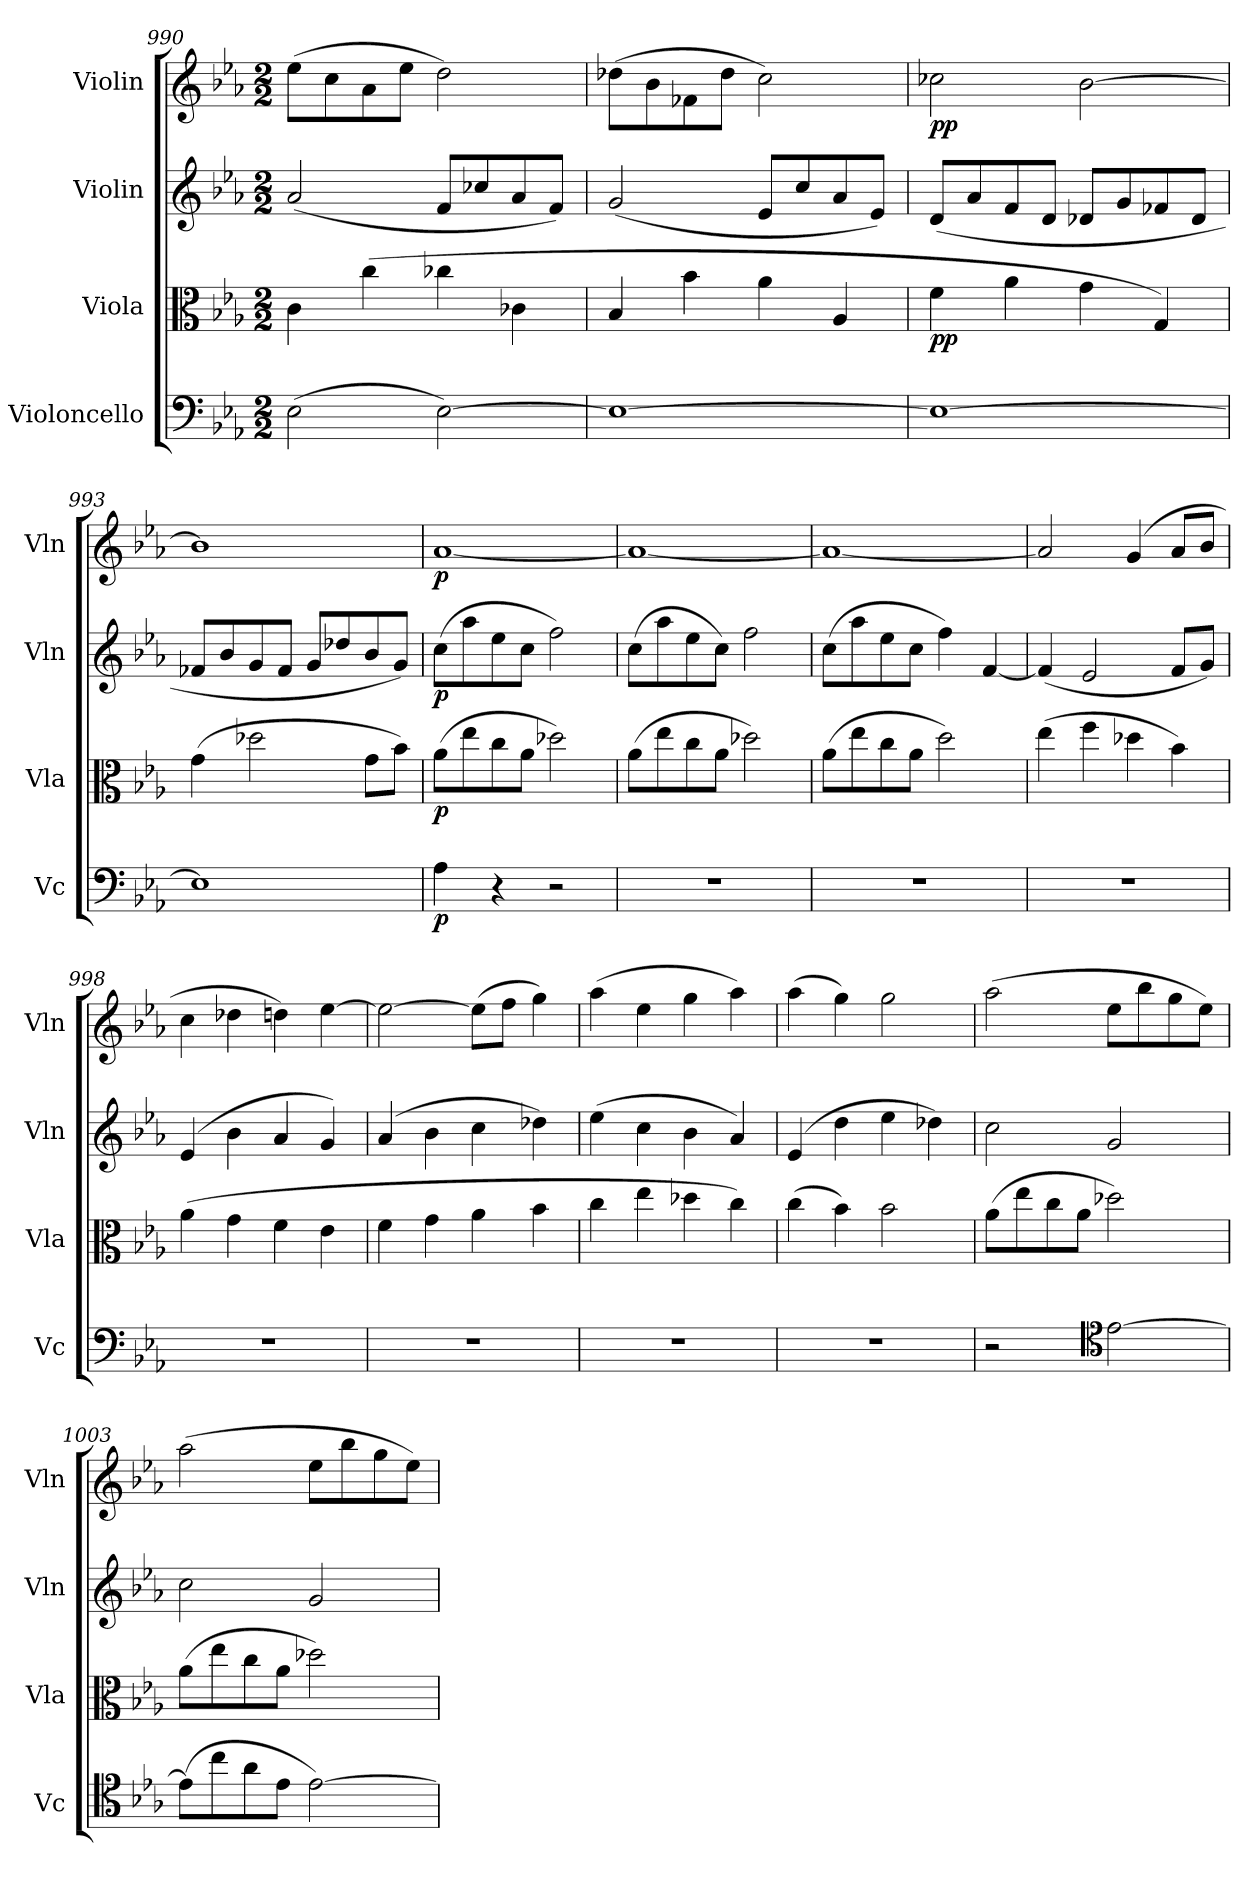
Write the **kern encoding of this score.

**kern	**dynam	**kern	**dynam	**kern	**dynam	**kern	**dynam
*part4	*part4	*part3	*part3	*part2	*part2	*part1	*part1
*staff4	*staff4	*staff3	*staff3	*staff2	*staff2	*staff1	*staff1
*I"Violoncello	*	*I"Viola	*	*I"Violin	*	*I"Violin	*
*I'Vc	*	*I'Vla	*	*I'Vln	*	*I'Vln	*
*clefF4	*	*clefC3	*	*clefG2	*	*clefG2	*
*k[b-e-a-]	*	*k[b-e-a-]	*	*k[b-e-a-]	*	*k[b-e-a-]	*
*E-:	*	*E-:	*	*E-:	*	*E-:	*
*M2/2	*	*M2/2	*	*M2/2	*	*M2/2	*
=990	=990	=990	=990	=990	=990	=990	=990
(2E-	.	4c	.	(2a-	.	(8ee-\L	.
.	.	.	.	.	.	8cc\	.
.	.	(4cc	.	.	.	8a-\	.
.	.	.	.	.	.	8ee-\J	.
[2E-)	.	4cc-X	.	8f/L	.	2dd)	.
.	.	.	.	8cc-X/	.	.	.
.	.	4c-X	.	8a-/	.	.	.
.	.	.	.	8f/J)	.	.	.
=991	=991	=991	=991	=991	=991	=991	=991
1E-_	.	4B-	.	(2g	.	(8dd-X\L	.
.	.	.	.	.	.	8b-\	.
.	.	4b-	.	.	.	8f-X\	.
.	.	.	.	.	.	8dd-\J	.
.	.	4a-	.	8e-/L	.	2cc)	.
.	.	.	.	8cc/	.	.	.
.	.	4A-	.	8a-/	.	.	.
.	.	.	.	8e-/J)	.	.	.
=992	=992	=992	=992	=992	=992	=992	=992
1E-_	.	4f	pp	(8d/L	.	2cc-X	pp
.	.	.	.	8a-/	.	.	.
.	.	4a-	.	8f/	.	.	.
.	.	.	.	8d/J	.	.	.
.	.	4g	.	8d-X/L	.	[2b-	.
.	.	.	.	8g/	.	.	.
.	.	4G)	.	8f-X/	.	.	.
.	.	.	.	8d-/J	.	.	.
=993	=993	=993	=993	=993	=993	=993	=993
1E-]	.	(4g	.	8f-X/L	.	1b-]	.
.	.	.	.	8b-/	.	.	.
.	.	2dd-X	.	8g/	.	.	.
.	.	.	.	8f-/J	.	.	.
.	.	.	.	8g/L	.	.	.
.	.	.	.	8dd-X/	.	.	.
.	.	8g\L	.	8b-/	.	.	.
.	.	8b-\J)	.	8g/J)	.	.	.
=994	=994	=994	=994	=994	=994	=994	=994
4A-	p	(8a-\L	p	(8cc\L	p	[1a-	p
.	.	8ee-\	.	8aa-\	.	.	.
4r	.	8cc\	.	8ee-\	.	.	.
.	.	8a-\J	.	8cc\J	.	.	.
2r	.	2dd-X)	.	2ff)	.	.	.
=995	=995	=995	=995	=995	=995	=995	=995
1r	.	(8a-\L	.	(8cc\L	.	1a-_	.
.	.	8ee-\	.	8aa-\	.	.	.
.	.	8cc\	.	8ee-\	.	.	.
.	.	8a-\J	.	8cc\J)	.	.	.
.	.	2dd-X)	.	2ff	.	.	.
=996	=996	=996	=996	=996	=996	=996	=996
1r	.	(8a-\L	.	(8cc\L	.	1a-_	.
.	.	8ee-\	.	8aa-\	.	.	.
.	.	8cc\	.	8ee-\	.	.	.
.	.	8a-\J	.	8cc\J	.	.	.
.	.	2dd)	.	4ff)	.	.	.
.	.	.	.	[4f	.	.	.
=997	=997	=997	=997	=997	=997	=997	=997
1r	.	(4ee-	.	(4f]	.	2a-]	.
.	.	4ff	.	2e-	.	.	.
.	.	4dd-X	.	.	.	(4g	.
.	.	4b-)	.	8f/L	.	8a-/L	.
.	.	.	.	8g/J)	.	8b-/J	.
=998	=998	=998	=998	=998	=998	=998	=998
1r	.	(4a-	.	(4e-	.	4cc	.
.	.	4g	.	4b-	.	4dd-X	.
.	.	4f	.	4a-	.	4ddn)	.
.	.	4e-	.	4g)	.	[4ee-	.
=999	=999	=999	=999	=999	=999	=999	=999
1r	.	4f	.	(4a-	.	2ee-_	.
.	.	4g	.	4b-	.	.	.
.	.	4a-	.	4cc	.	(8ee-\L]	.
.	.	.	.	.	.	8ff\J	.
.	.	4b-	.	4dd-X)	.	4gg)	.
=1000	=1000	=1000	=1000	=1000	=1000	=1000	=1000
1r	.	4cc	.	(4ee-	.	(4aa-	.
.	.	4ee-	.	4cc	.	4ee-	.
.	.	4dd-X	.	4b-	.	4gg	.
.	.	4cc)	.	4a-)	.	4aa-)	.
=1001	=1001	=1001	=1001	=1001	=1001	=1001	=1001
1r	.	(4cc	.	(4e-	.	(4aa-	.
.	.	4b-)	.	4dd	.	4gg)	.
.	.	2b-	.	4ee-	.	2gg	.
.	.	.	.	4dd-X)	.	.	.
=1002	=1002	=1002	=1002	=1002	=1002	=1002	=1002
2r	.	(8a-\L	.	2cc	.	(2aa-	.
.	.	8ee-\	.	.	.	.	.
.	.	8cc\	.	.	.	.	.
.	.	8a-\J	.	.	.	.	.
*clefC4	*	*	*	*	*	*	*
[2e-	.	2dd-X)	.	2g	.	8ee-\L	.
.	.	.	.	.	.	8bb-\	.
.	.	.	.	.	.	8gg\	.
.	.	.	.	.	.	8ee-\J)	.
=1003	=1003	=1003	=1003	=1003	=1003	=1003	=1003
(8e-\L]	.	(8a-\L	.	2cc	.	(2aa-	.
8cc\	.	8ee-\	.	.	.	.	.
8a-\	.	8cc\	.	.	.	.	.
8e-\J	.	8a-\J	.	.	.	.	.
[2e-)	.	2dd-X)	.	2g	.	8ee-\L	.
.	.	.	.	.	.	8bb-\	.
.	.	.	.	.	.	8gg\	.
.	.	.	.	.	.	8ee-\J)	.
=	=	=	=	=	=	=	=
*-	*-	*-	*-	*-	*-	*-	*-
